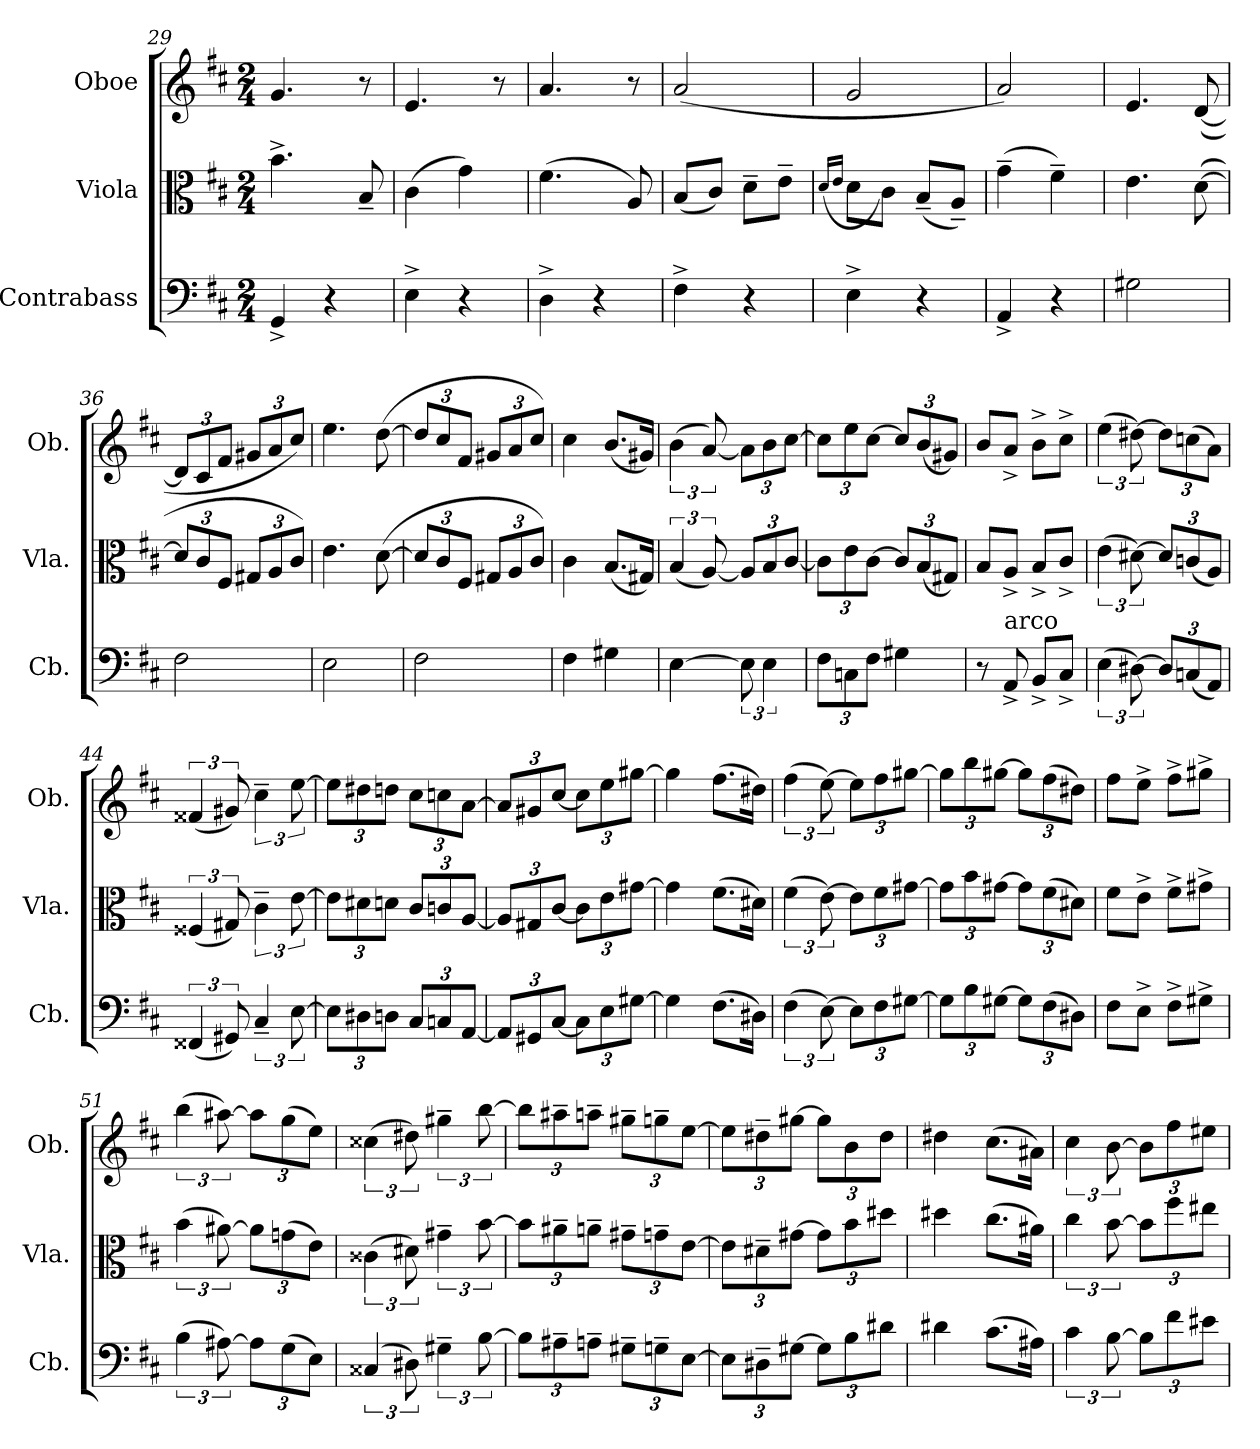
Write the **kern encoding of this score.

**kern	**kern	**kern
*part3	*part2	*part1
*staff3	*staff2	*staff1
*I"Contrabass	*I"Viola	*I"Oboe
*I'Cb.	*I'Vla.	*I'Ob.
*clefF4	*clefC3	*clefG2
*ITrd7c12	*	*
*k[f#c#]	*k[f#c#]	*k[f#c#]
*M2/4	*M2/4	*M2/4
=29	=29	=29
4GGG^/	4.b^\	4.g/
4r	.	.
.	8B~/	8r
=30	=30	=30
4EE^\	(>4c#\	4.e/
4r	4g\)	.
.	.	8r
!!LO:LB:g=z
=31	=31	=31
4DD^\	(>4.f#\	4.a/
4r	.	.
.	8A/)	8r
=32	=32	=32
4FF#^\	(<8B/L	(>2a/
.	8c#/J)	.
4r	8d~\L	.
.	8e~\J	.
=33	=33	=33
.	(<16qd/LL	.
.	16qe/JJ	.
4EE^\	8d\L	2g/
.	8c#\J)	.
4r	(<8B~/L	.
.	8A~/J)	.
=34	=34	=34
4AAA^/	(>4g~\	2a/)
4r	4f#~\)	.
=35	=35	=35
2GG#X\	4.e\	4.e/
.	(>[8d\	(>[8d/
=36	=36	=36
*	*Xbrackettup	*Xbrackettup
2FF#\	12d/L]	12d/L]
.	12c#/	12c#/
.	12F#/J	12f#/J
.	12G#X/L	12g#X/L
.	12A/	12a/
.	12c#/J)	12cc#/J)
=37	=37	=37
2EE\	4.e\	4.ee\
.	(>[8d\	(>[8dd\
=38	=38	=38
2FF#\	12d/L]	12dd/L]
.	12c#/	12cc#/
.	12F#/J	12f#/J
.	12G#X/L	12g#X/L
.	12A/	12a/
.	12c#/J)	12cc#/J)
=39	=39	=39
4FF#\	4c#\	4cc#\
4GG#X\	(<8.B/L	(<8.b/L
.	16G#X/Jk)	16g#X/Jk)
!!LO:LB:g=z
=40	=40	=40
*	*brackettup	*brackettup
[4EE\	(<6B/	(>6b\
.	[12A/)	[12a/)
*	*Xbrackettup	*Xbrackettup
12EE\]	12A/L]	12a\L]
6EE\	12B/	12b\
.	[12c#/J	[12cc#\J
=41	=41	=41
*Xbrackettup	*	*
12FF#\L	12c#\L]	12cc#\L]
12CCn\	12e\	12ee\
12FF#\J	[12c#\J	[12cc#\J
4GG#X\	12c#/L]	12cc#/L]
.	(<12B/	(<12b/
.	12G#X/J)	12g#X/J)
=42	=42	=42
8r	8B/L	8b/L
!LO:TX:a:t=arco	!	!
8AAA^/	8A^/J	8a^/J
8BBB^/L	8B^/L	8b^\L
8CC#^/J	8c#^/J	8cc#^\J
=43	=43	=43
*brackettup	*brackettup	*brackettup
(>6EE\	(>6e\	(>6ee\
[12DD#X\)	[12d#X\)	[12dd#X\)
*Xbrackettup	*Xbrackettup	*Xbrackettup
12DD#/L]	12d#/L]	12dd#\L]
(<12CCn/	(<12cn/	(>12ccn\
12AAA/J)	12A/J)	12a\J)
=44	=44	=44
*brackettup	*brackettup	*brackettup
(<6FFF##X/	(<6F##X/	(<6f##X/
12GGG#X/)	12G#X/)	12g#X/)
6CC#~/	6c#~\	6cc#~\
[12EE\	[12e\	[12ee\
=45	=45	=45
*Xbrackettup	*Xbrackettup	*Xbrackettup
12EE\L]	12e\L]	12ee\L]
12DD#X\	12d#X\	12dd#X\
12DDn\J	12dn\J	12ddn\J
12CC#/L	12c#/L	12cc#\L
12CCn/	12cn/	12ccn\
[12AAA/J	[12A/J	[12a\J
!!LO:LB:g=z
=46	=46	=46
12AAA/L]	12A/L]	12a/L]
12GGG#X/	12G#X/	12g#X/
[12CC#/J	[12c#/J	[12cc#/J
12CC#\L]	12c#\L]	12cc#\L]
12EE\	12e\	12ee\
[12GG#X\J	[12g#X\J	[12gg#X\J
=47	=47	=47
4GG#\]	4g#i\]	4gg#\]
(>8.FF#\L	(>8.f#\L	(>8.ff#\L
16DD#X\Jk)	16d#X\Jk)	16dd#X\Jk)
=48	=48	=48
*brackettup	*brackettup	*brackettup
(>6FF#\	(>6f#\	(>6ff#\
[12EE\)	[12e\)	[12ee\)
*Xbrackettup	*Xbrackettup	*Xbrackettup
12EE\L]	12e\L]	12ee\L]
12FF#\	12f#\	12ff#\
[12GG#X\J	[12g#X\J	[12gg#X\J
=49	=49	=49
12GG#\L]	12g#\L]	12gg#\L]
12BB\	12b\	12bb\
[12GG#X\J	[12g#X\J	[12gg#X\J
12GG#\L]	12g#\L]	12gg#\L]
(>12FF#\	(>12f#\	(>12ff#\
12DD#X\J)	12d#X\J)	12dd#X\J)
=50	=50	=50
8FF#\L	8f#\L	8ff#\L
8EE^\J	8e^\J	8ee^\J
8FF#^\L	8f#^\L	8ff#^\L
8GG#X^\J	8g#X^\J	8gg#X^\J
=51	=51	=51
*brackettup	*brackettup	*brackettup
(>6BB\	(>6b\	(>6bb\
[12AA#X\)	[12a#X\)	[12aa#X\)
*Xbrackettup	*Xbrackettup	*Xbrackettup
12AA#\L]	12a#\L]	12aa#\L]
(>12GG\	(>12gn\	(>12gg\
12EE\J)	12e\J)	12ee\J)
=52	=52	=52
*brackettup	*brackettup	*brackettup
(>6CC##X/	(>6c##X\	(>6cc##X\
12DD#X\)	12d#X\)	12dd#X\)
6GG#X~\	6g#X~\	6gg#X~\
[12BB\	[12b\	[12bb\
!!LO:PB:g=z
=53	=53	=53
*Xbrackettup	*Xbrackettup	*Xbrackettup
12BB\L]	12b\L]	12bb\L]
12AA#X~\	12a#X~\	12aa#X~\
12AAn~\J	12an~\J	12aan~\J
12GG#X~\L	12g#X~\L	12gg#X~\L
12GGn~\	12gn~\	12ggn~\
[12EE\J	[12e\J	[12ee\J
=54	=54	=54
12EE\L]	12e\L]	12ee\L]
12DD#X~\	12d#X~\	12dd#X~\
[12GG#X\J	[12g#X\J	[12gg#X\J
12GG#\L]	12g#\L]	12gg#\L]
12BB\	12b\	12b\
12D#X\J	12dd#X\J	12dd#\J
=55	=55	=55
4D#X\	4dd#X\	4dd#X\
(>8.C#\L	(>8.cc#\L	(>8.cc#\L
16AA#X\Jk)	16a#X\Jk)	16a#X\Jk)
=56	=56	=56
*brackettup	*brackettup	*brackettup
6C#\	6cc#\	6cc#\
[12BB\	[12b\	[12b\
*Xbrackettup	*Xbrackettup	*Xbrackettup
12BB\L]	12b\L]	12b\L]
12F#\	12ff#\	12ff#\
12E#X\J	12ee#X\J	12ee#X\J
=	=	=
*-	*-	*-
